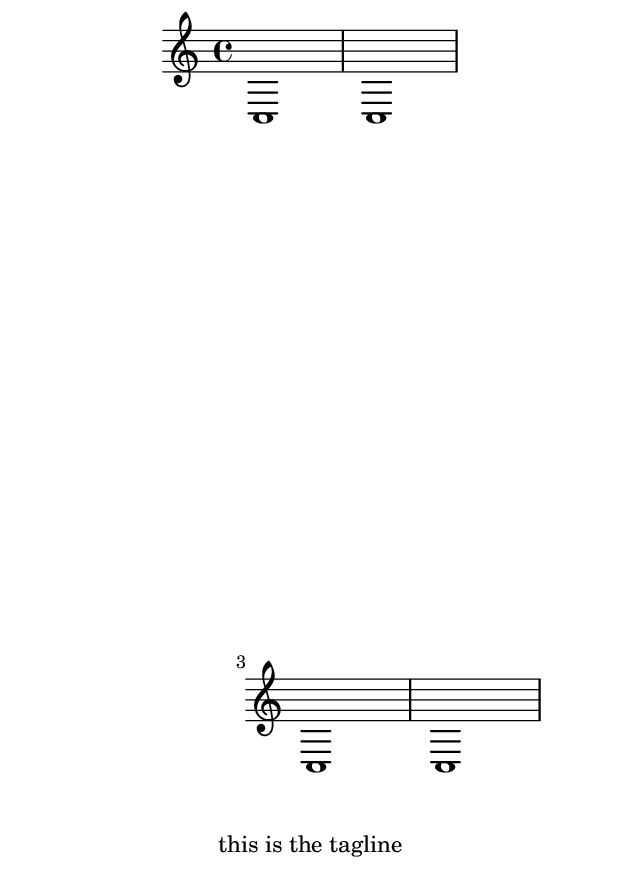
\header {

  texidoc = "By setting @code{Y-offset} and @code{X-offset} for the
@code{line-break-system-details} of @code{NonMusicalPaperColumn},
systems may be placed absolutely on the printable area of the page."

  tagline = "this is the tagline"

}

\version "2.10.0"

#(set-default-paper-size "a6" 'portrait)

\paper {
  line-width = 5.0\cm
  headerMarkup = "header"
  indent =0.0
  annotate-spacing = ##f
  annotate-page = ##t
  annotate-headers = ##t
}

\book {
  \score {
    {
      \overrideProperty 
      #"Score.NonMusicalPaperColumn"
      #'line-break-system-details
      #'((Y-offset . 0.0))
      c1 c1 \break
      
    
      \overrideProperty 
      #"Score.NonMusicalPaperColumn"
      #'line-break-system-details
      #'((Y-offset . 62.0)
         (X-offset . 8.0)
      )
      c1 c1
    }
  }
}
